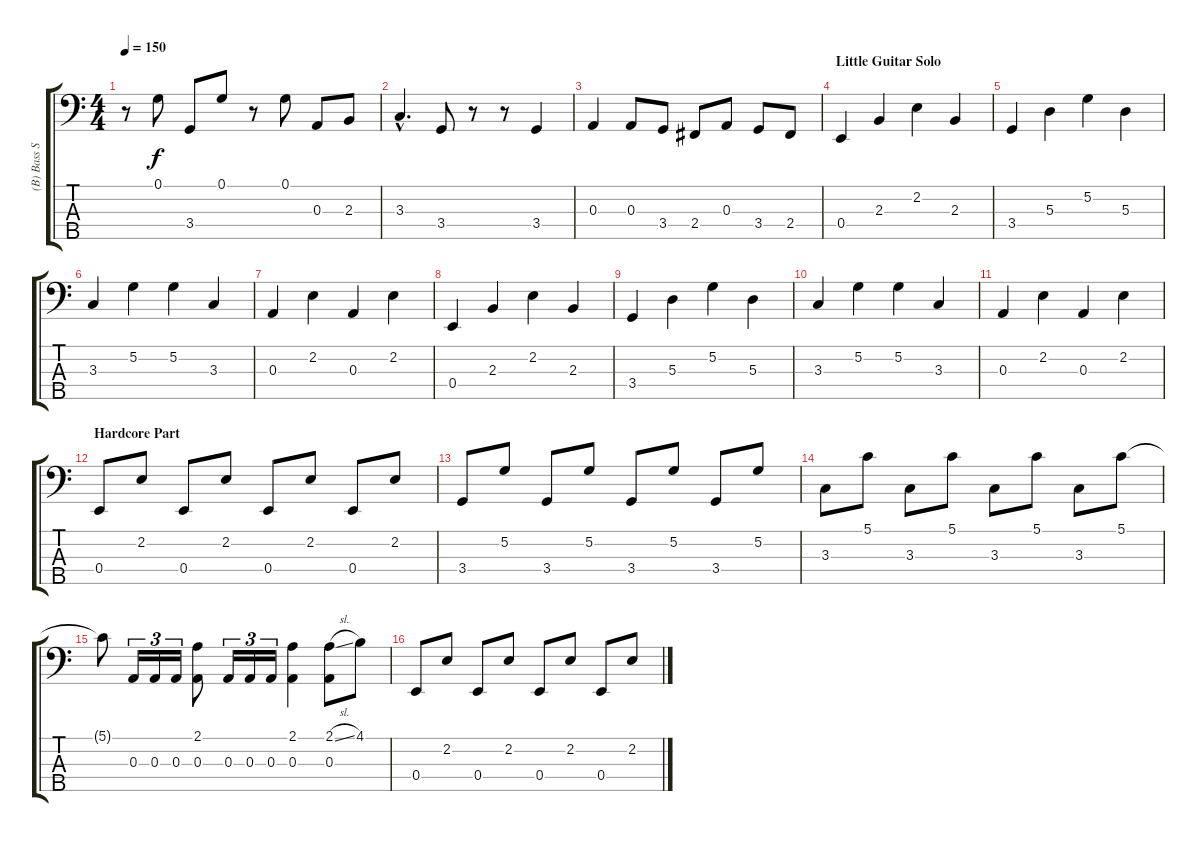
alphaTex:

\track ("(B) Bass Shock !!!" "(B) Bass S") {instrument acousticbass}
\staff {score tabs}
\tuning (G2 D2 A1 E1 A0) {hide}
\ts (4 4)
\tempo 150
\clef f4
\ks c
r.8{dy f} 0.1.8 3.4.8 0.1.8 r.8 0.1.8 0.3.8 2.3.8 |
3.3{hac}.4{d} 3.4.8 r.8 r.8 3.4.4 |
0.3.4 0.3.8 3.4.8 2.4.8 0.3.8 3.4.8 2.4.8 |
\section ("" "Little Guitar Solo")
0.4.4 2.3.4 2.2.4 2.3.4 |
3.4.4 5.3.4 5.2.4 5.3.4 |
3.3.4 5.2.4 5.2.4 3.3.4 |
0.3.4 2.2.4 0.3.4 2.2.4 |
0.4.4 2.3.4 2.2.4 2.3.4 |
3.4.4 5.3.4 5.2.4 5.3.4 |
3.3.4 5.2.4 5.2.4 3.3.4 |
0.3.4 2.2.4 0.3.4 2.2.4 |
\section ("" "Hardcore Part")
0.4.8 2.2.8 0.4.8 2.2.8 0.4.8 2.2.8 0.4.8 2.2.8 |
3.4.8 5.2.8 3.4.8 5.2.8 3.4.8 5.2.8 3.4.8 5.2.8 |
3.3.8 5.1.8 3.3.8 5.1.8 3.3.8 5.1.8 3.3.8 5.1.8 |
5.1{t}.8 0.3.16{tu (3 2)} 0.3.16{tu (3 2)} 0.3.16{tu (3 2)} (2.1 0.3).8 0.3.16{tu (3 2)} 0.3.16{tu (3 2)} 0.3.16{tu (3 2)} (2.1 0.3).4 (2.1{sl} 0.3).8 4.1.8 |
0.4.8 2.2.8 0.4.8 2.2.8 0.4.8 2.2.8 0.4.8 2.2.8
